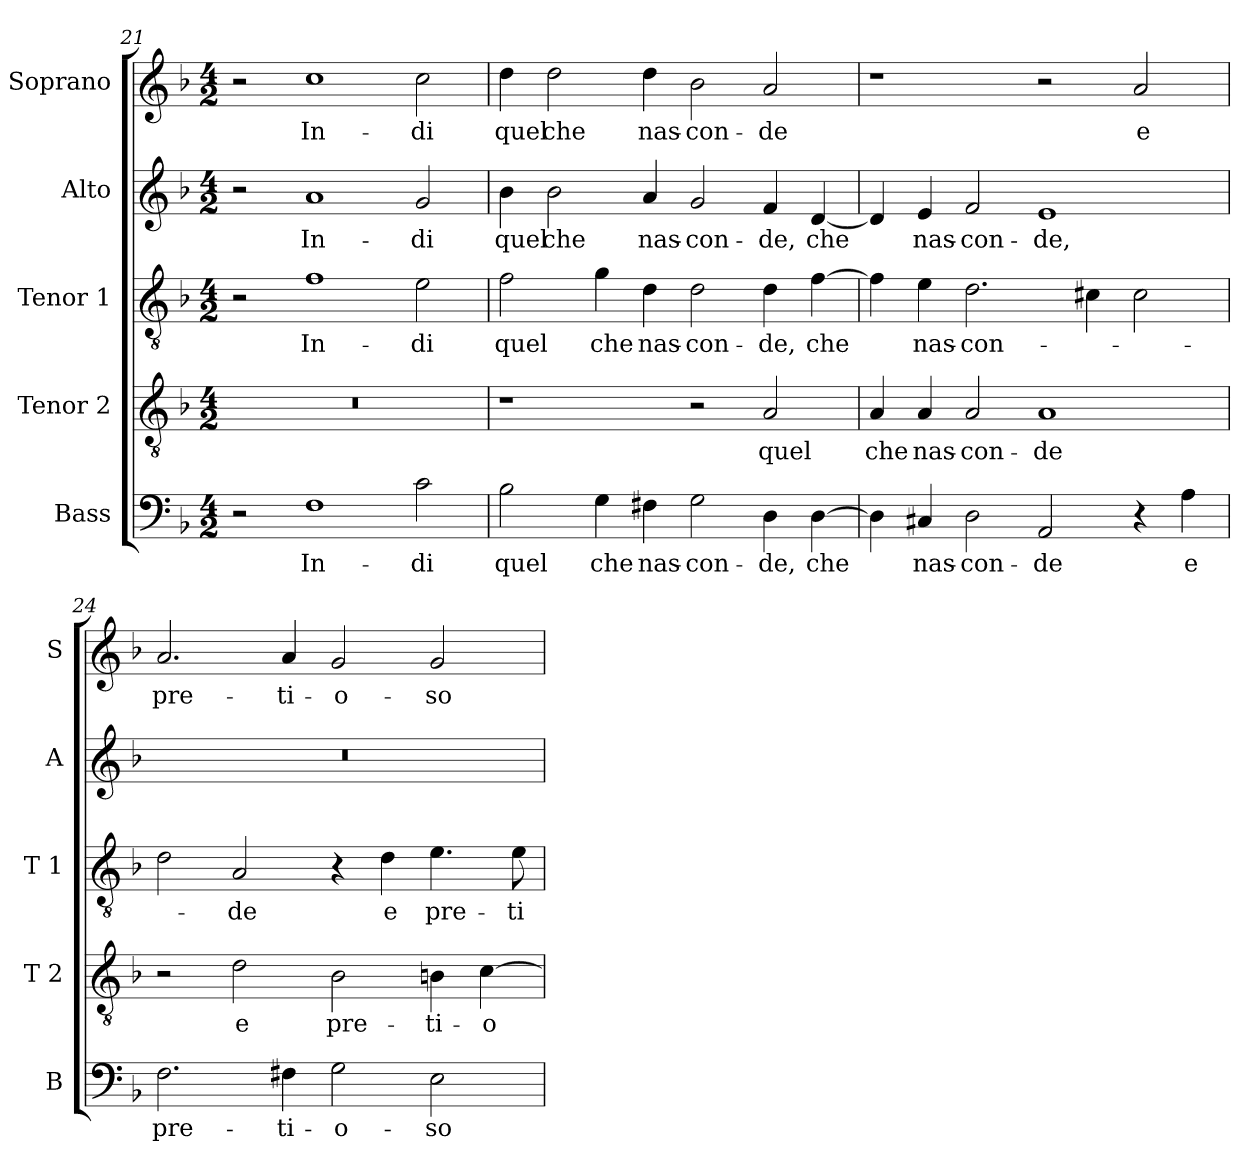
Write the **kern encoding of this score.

**kern	**text	**kern	**text	**kern	**text	**kern	**text	**kern	**text
*part5	*part5	*part4	*part4	*part3	*part3	*part2	*part2	*part1	*part1
*staff5	*staff5	*staff4	*staff4	*staff3	*staff3	*staff2	*staff2	*staff1	*staff1
*I"Bass	*	*I"Tenor 2	*	*I"Tenor 1	*	*I"Alto	*	*I"Soprano	*
*I'B	*	*I'T 2	*	*I'T 1	*	*I'A	*	*I'S	*
*clefF4	*	*clefGv2	*	*clefGv2	*	*clefG2	*	*clefG2	*
*k[b-]	*	*k[b-]	*	*k[b-]	*	*k[b-]	*	*k[b-]	*
*F:	*	*F:	*	*F:	*	*F:	*	*F:	*
*M4/2	*	*M4/2	*	*M4/2	*	*M4/2	*	*M4/2	*
=21	=21	=21	=21	=21	=21	=21	=21	=21	=21
2r	.	0r	.	2r	.	2r	.	2r	.
!	!LO:LY:b	!	!	!	!	!	!	!	!
!	!	!	!	!	!LO:LY:b	!	!	!	!
!	!	!	!	!	!	!	!LO:LY:b	!	!
!	!	!	!	!	!	!	!	!	!LO:LY:b
1F	In-	.	.	1f	In-	1a	In-	1cc	In-
!	!LO:LY:b	!	!	!	!	!	!	!	!
!	!	!	!	!	!LO:LY:b	!	!	!	!
!	!	!	!	!	!	!	!LO:LY:b	!	!
!	!	!	!	!	!	!	!	!	!LO:LY:b
2c\	-di	.	.	2e\	-di	2g/	-di	2cc\	-di
=22	=22	=22	=22	=22	=22	=22	=22	=22	=22
!	!LO:LY:b	!	!	!	!	!	!	!	!
!	!	!	!	!	!LO:LY:b	!	!	!	!
!	!	!	!	!	!	!	!LO:LY:b	!	!
!	!	!	!	!	!	!	!	!	!LO:LY:b
2B-\	quel	1r	.	2f\	quel	4b-\	quel	4dd\	quel
!	!	!	!	!	!	!	!LO:LY:b	!	!
!	!	!	!	!	!	!	!	!	!LO:LY:b
.	.	.	.	.	.	2b-\	che	2dd\	che
!	!LO:LY:b	!	!	!	!	!	!	!	!
!	!	!	!	!	!LO:LY:b	!	!	!	!
4G\	che	.	.	4g\	che	.	.	.	.
!	!LO:LY:b	!	!	!	!	!	!	!	!
!	!	!	!	!	!LO:LY:b	!	!	!	!
!	!	!	!	!	!	!	!LO:LY:b	!	!
!	!	!	!	!	!	!	!	!	!LO:LY:b
4F#X\	nas-	.	.	4d\	nas-	4a/	nas-	4dd\	nas-
!	!LO:LY:b	!	!	!	!	!	!	!	!
!	!	!	!	!	!LO:LY:b	!	!	!	!
!	!	!	!	!	!	!	!LO:LY:b	!	!
!	!	!	!	!	!	!	!	!	!LO:LY:b
2G\	-con-	2r	.	2d\	-con-	2g/	-con-	2b-\	-con-
!	!LO:LY:b	!	!	!	!	!	!	!	!
!	!	!	!LO:LY:b	!	!	!	!	!	!
!	!	!	!	!	!LO:LY:b	!	!	!	!
!	!	!	!	!	!	!	!LO:LY:b	!	!
!	!	!	!	!	!	!	!	!	!LO:LY:b
4D\	-de,	2A/	quel	4d\	-de,	4f/	-de,	2a/	-de
!	!LO:LY:b	!	!	!	!	!	!	!	!
!	!	!	!	!	!LO:LY:b	!	!	!	!
!	!	!	!	!	!	!	!LO:LY:b	!	!
[4D\	che	.	.	[4f\	che	[4d/	che	.	.
!!LO:LB:g=z
=23	=23	=23	=23	=23	=23	=23	=23	=23	=23
!	!	!	!LO:LY:b	!	!	!	!	!	!
4D\]	.	4A/	che	4f\]	.	4d/]	.	1r	.
!	!LO:LY:b	!	!	!	!	!	!	!	!
!	!	!	!LO:LY:b	!	!	!	!	!	!
!	!	!	!	!	!LO:LY:b	!	!	!	!
!	!	!	!	!	!	!	!LO:LY:b	!	!
4C#X/	nas-	4A/	nas-	4e\	nas-	4e/	nas-	.	.
!	!LO:LY:b	!	!	!	!	!	!	!	!
!	!	!	!LO:LY:b	!	!	!	!	!	!
!	!	!	!	!	!LO:LY:b	!	!	!	!
!	!	!	!	!	!	!	!LO:LY:b	!	!
2D\	-con-	2A/	-con-	2.d\	-con-	2f/	-con-	.	.
!	!LO:LY:b	!	!	!	!	!	!	!	!
!	!	!	!LO:LY:b	!	!	!	!	!	!
!	!	!	!	!	!	!	!LO:LY:b	!	!
2AA/	-de	1A	-de	.	.	1e	-de,	2r	.
.	.	.	.	4c#X\	.	.	.	.	.
!	!	!	!	!	!	!	!	!	!LO:LY:b
4r	.	.	.	2c#\	.	.	.	2a/	e
!	!LO:LY:b	!	!	!	!	!	!	!	!
4A\	e	.	.	.	.	.	.	.	.
=24	=24	=24	=24	=24	=24	=24	=24	=24	=24
!	!LO:LY:b	!	!	!	!	!	!	!	!
!	!	!	!	!	!	!	!	!	!LO:LY:b
2.F\	pre-	2r	.	2d\	.	0r	.	2.a/	pre-
!	!	!	!LO:LY:b	!	!	!	!	!	!
!	!	!	!	!	!LO:LY:b	!	!	!	!
.	.	2d\	e	2A/	-de	.	.	.	.
!	!LO:LY:b	!	!	!	!	!	!	!	!
!	!	!	!	!	!	!	!	!	!LO:LY:b
4F#X\	-ti-	.	.	.	.	.	.	4a/	-ti-
!	!LO:LY:b	!	!	!	!	!	!	!	!
!	!	!	!LO:LY:b	!	!	!	!	!	!
!	!	!	!	!	!	!	!	!	!LO:LY:b
2G\	-o-	2B-\	pre-	4r	.	.	.	2g/	-o-
!	!	!	!	!	!LO:LY:b	!	!	!	!
.	.	.	.	4d\	e	.	.	.	.
!	!LO:LY:b	!	!	!	!	!	!	!	!
!	!	!	!LO:LY:b	!	!	!	!	!	!
!	!	!	!	!	!LO:LY:b	!	!	!	!
!	!	!	!	!	!	!	!	!	!LO:LY:b
2E\	-so	4Bn\	-ti-	4.e\	pre-	.	.	2g/	-so
!	!	!	!LO:LY:b	!	!	!	!	!	!
.	.	[4c\	-o-	.	.	.	.	.	.
!	!	!	!	!	!LO:LY:b	!	!	!	!
.	.	.	.	8e\	-ti-	.	.	.	.
=	=	=	=	=	=	=	=	=	=
*-	*-	*-	*-	*-	*-	*-	*-	*-	*-
